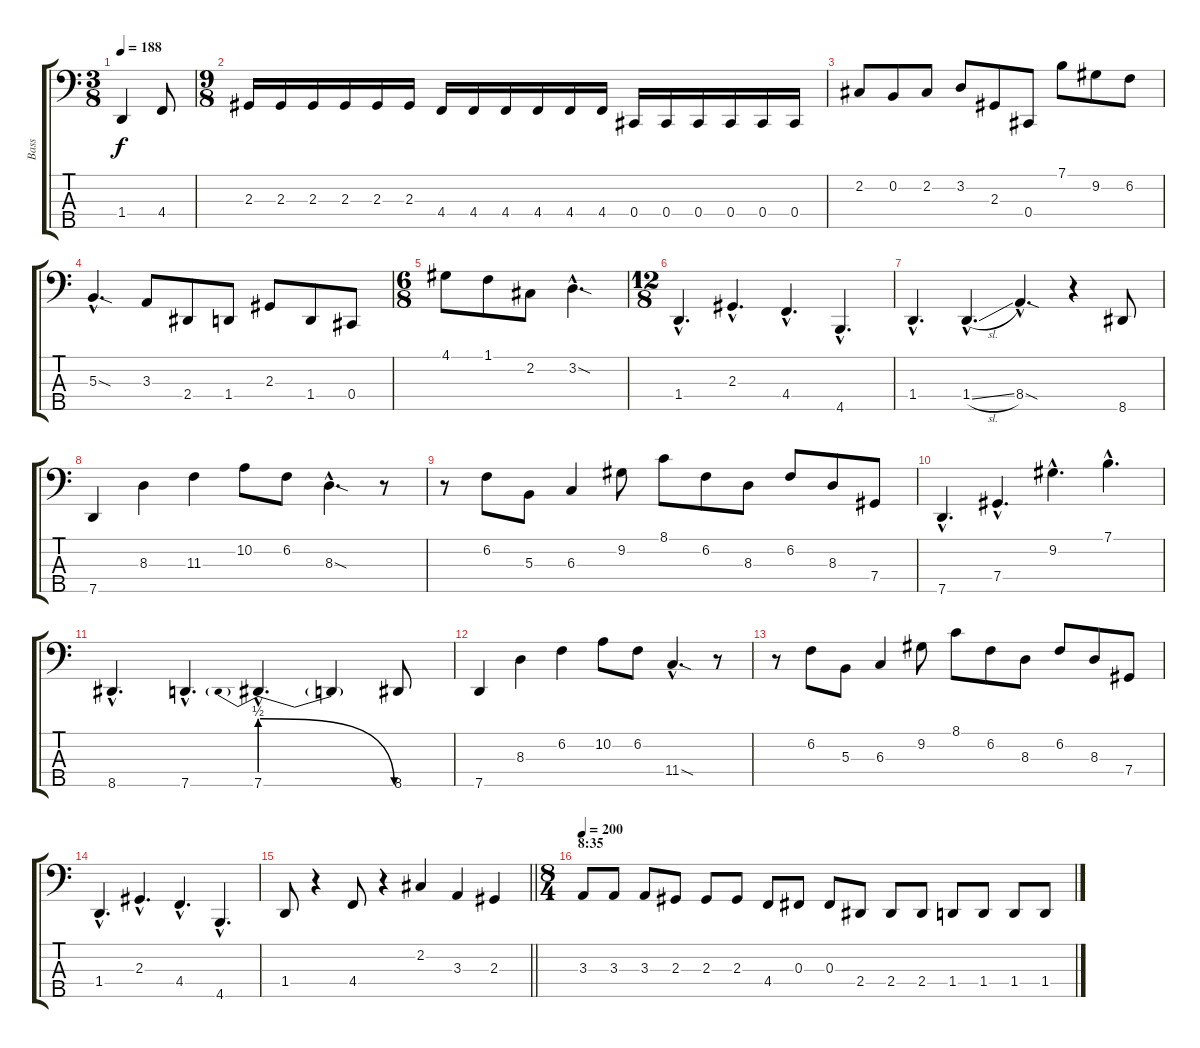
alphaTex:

\track ("Bass" "Bass") {instrument electricbassfinger}
\staff {score tabs}
\tuning (E2 B1 Gb1 Db1 G0) {hide}
\ts (3 8)
\tempo 188
\clef f4
\ks c
1.4.4{dy f} 4.4.8 |
\ts (9 8)
2.3.16 2.3.16 2.3.16 2.3.16 2.3.16 2.3.16 4.4.16 4.4.16 4.4.16 4.4.16 4.4.16 4.4.16 0.4.16 0.4.16 0.4.16 0.4.16 0.4.16 0.4.16 |
2.2.8 0.2.8 2.2.8 3.2.8 2.3.8 0.4.8 7.1.8 9.2.8 6.2.8 |
5.3{sod hac}.4{d} 3.3.8 2.4.8 1.4.8 2.3.8 1.4.8 0.4.8 |
\ts (6 8)
4.1.8 1.1.8 2.2.8 3.2{sod hac}.4{d} |
\ts (12 8)
1.4{hac}.4{d} 2.3{hac}.4{d} 4.4{hac}.4{d} 4.5{hac}.4{d} |
1.4{hac}.4{d} 1.4{sl hac}.4{d} 8.4{sod hac}.4{d} r.4 8.5.8 |
7.5.4 8.3.4 11.3.4 10.2.8 6.2.8 8.3{sod hac}.4{d} r.8 |
r.8 6.2.8 5.3.8 6.3.4 9.2.8 8.1.8 6.2.8 8.3.8 6.2.8 8.3.8 7.4.8 |
7.5{hac}.4{d} 7.4{hac}.4{d} 9.2{hac}.4{d} 7.1{hac}.4{d} |
8.5{hac}.4{d} 7.5{hac}.4{d} 7.5{be (prebendrelease 0 2 60 0) hac}.4{d} 7.5{t}.4 8.5.8 |
7.5.4 8.3.4 6.2.4 10.2.8 6.2.8 11.4{sod hac}.4{d} r.8 |
r.8 6.2.8 5.3.8 6.3.4 9.2.8 8.1.8 6.2.8 8.3.8 6.2.8 8.3.8 7.4.8 |
1.4{hac}.4{d} 2.3{hac}.4{d} 4.4{hac}.4{d} 4.5{hac}.4{d} |
\barLineRight lightlight
1.4.8 r.4 4.4.8 r.4 2.2.4 3.3.4 2.3.4 |
\ts (8 4)
\section ("" "8:35")
\tempo 200
3.3.8 3.3.8 3.3.8 2.3.8 2.3.8 2.3.8 4.4.8 0.3.8 0.3.8 2.4.8 2.4.8 2.4.8 1.4.8 1.4.8 1.4.8 1.4{sl}.8
